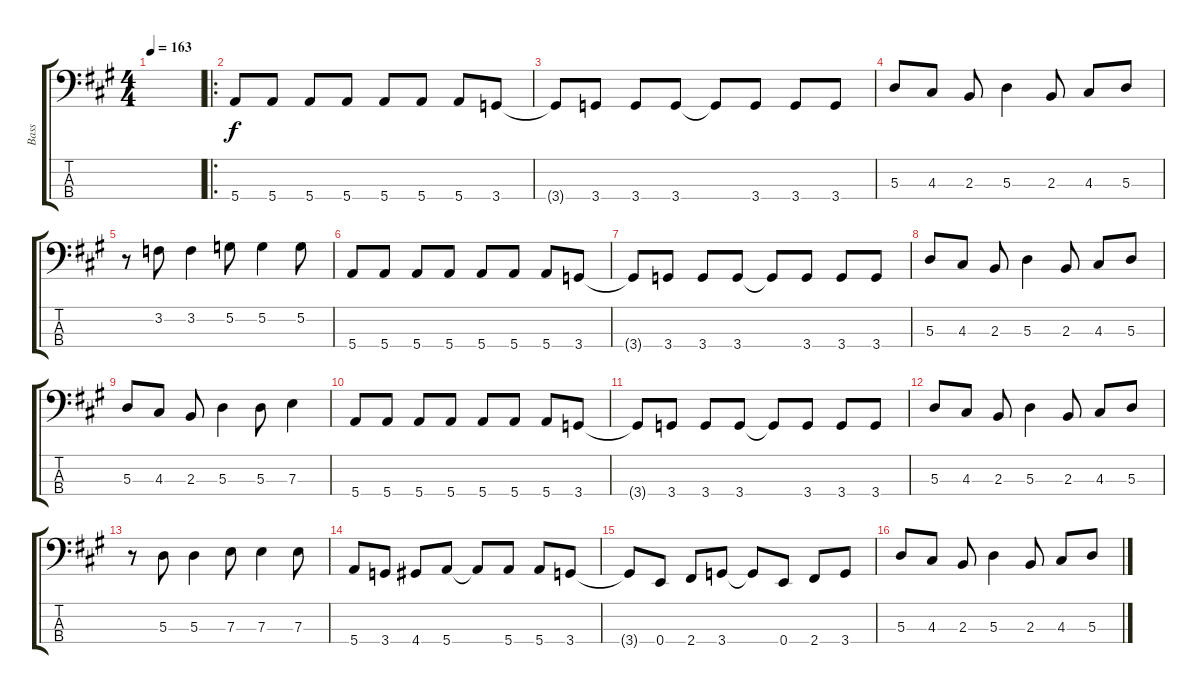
\track ("Bass" "Bass") {instrument synthbass2}
\staff {score tabs}
\tuning (G2 D2 A1 E1) {hide}
\ts (4 4)
\tempo 163
\clef f4
\ks a
|
\ro
5.4.8 5.4.8 5.4.8 5.4.8 5.4.8 5.4.8 5.4.8 3.4.8 |
3.4{t}.8 3.4.8 3.4.8 3.4.8 3.4{t}.8 3.4.8 3.4.8 3.4.8 |
5.3.8 4.3.8 2.3.8 5.3.4 2.3.8 4.3.8 5.3.8 |
r.8 3.2.8 3.2.4 5.2.8 5.2.4 5.2.8 |
5.4.8 5.4.8 5.4.8 5.4.8 5.4.8 5.4.8 5.4.8 3.4.8 |
3.4{t}.8 3.4.8 3.4.8 3.4.8 3.4{t}.8 3.4.8 3.4.8 3.4.8 |
5.3.8 4.3.8 2.3.8 5.3.4 2.3.8 4.3.8 5.3.8 |
5.3.8 4.3.8 2.3.8 5.3.4 5.3.8 7.3.4 |
5.4.8 5.4.8 5.4.8 5.4.8 5.4.8 5.4.8 5.4.8 3.4.8 |
3.4{t}.8 3.4.8 3.4.8 3.4.8 3.4{t}.8 3.4.8 3.4.8 3.4.8 |
5.3.8 4.3.8 2.3.8 5.3.4 2.3.8 4.3.8 5.3.8 |
r.8 5.3.8 5.3.4 7.3.8 7.3.4 7.3.8 |
5.4.8 3.4.8 4.4.8 5.4.8 5.4{t}.8 5.4.8 5.4.8 3.4.8 |
3.4{t}.8 0.4.8 2.4.8 3.4.8 3.4{t}.8 0.4.8 2.4.8 3.4.8 |
5.3.8 4.3.8 2.3.8 5.3.4 2.3.8 4.3.8 5.3.8
